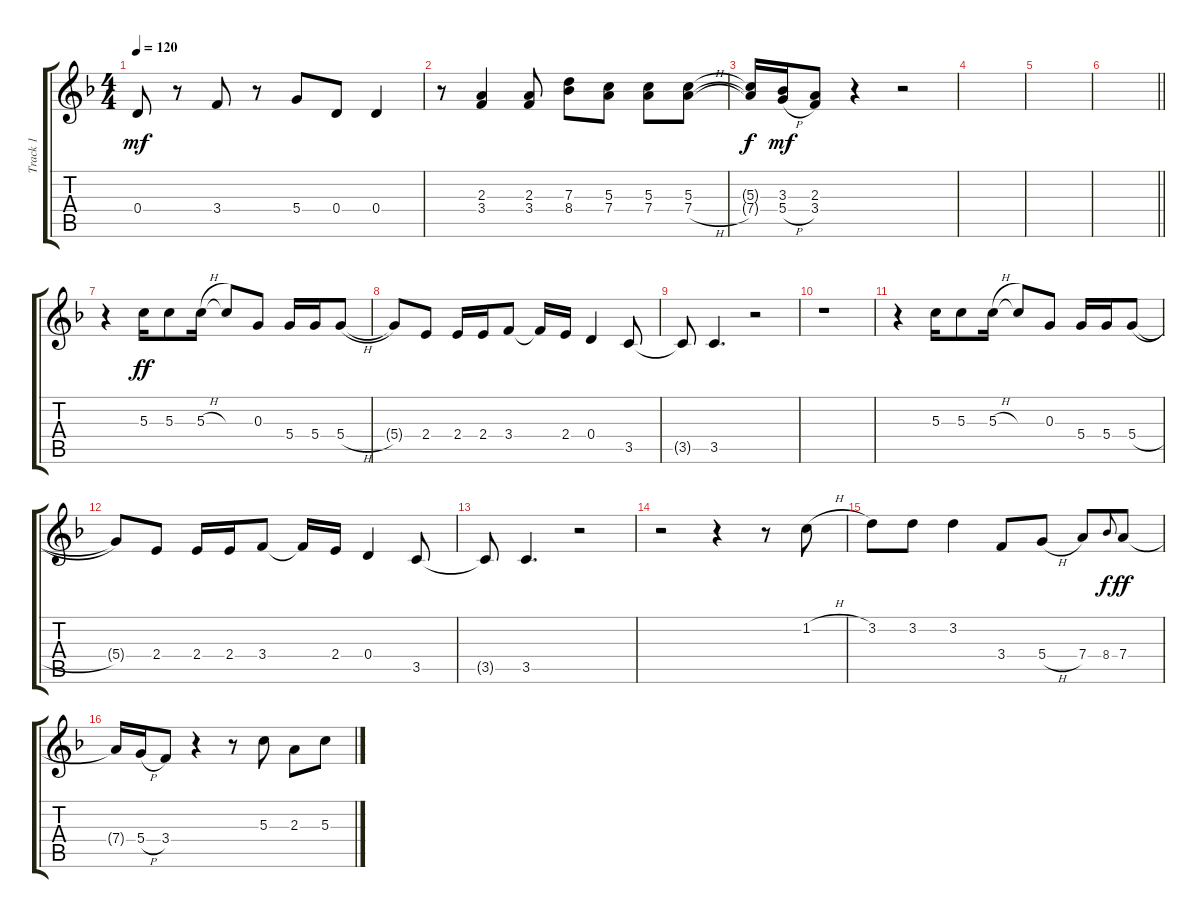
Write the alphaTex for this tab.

\track ("Track 1" "Track 1") {instrument electricguitarjazz}
\staff {score tabs}
\tuning (E4 B3 G3 D3 A2 E2) {hide}
\ts (4 4)
\tempo 120
\clef g2
\ks f
0.4.8{dy mf} r.8 3.4.8 r.8 5.4.8 0.4.8 0.4.4 |
r.8 (2.3 3.4).4 (2.3 3.4).8 (7.3 8.4).8 (5.3 7.4).8 (5.3 7.4).8 (5.3 7.4{h}).8 |
(5.3{t} 7.4{t}).16{dy f} (3.3 5.4{h}).16{dy mf} (2.3 3.4).8 r.4 r.2 |
|
|
\barLineRight lightlight
|
r.4 5.3.16{dy ff} 5.3.8 5.3{h}.16 5.3{t}.8 0.3.8 5.4.16 5.4.16 5.4{h}.8 |
5.4{t}.8 2.4.8 2.4.16 2.4.16 3.4.8 3.4{t}.16 2.4.16 0.4.4 3.5.8 |
3.5{t}.8 3.5.4{d} r.2 |
r.1 |
r.4 5.3.16 5.3.8 5.3{h}.16 5.3{t}.8 0.3.8 5.4.16 5.4.16 5.4{h}.8 |
5.4{t}.8 2.4.8 2.4.16 2.4.16 3.4.8 3.4{t}.16 2.4.16 0.4.4 3.5.8 |
3.5{t}.8 3.5.4{d} r.2 |
r.2 r.4 r.8 1.2{h}.8 |
3.2.8 3.2.8 3.2.4 3.4.8 5.4{h}.8 7.4.8 8.4.8{gr onbeat dy f} 7.4.8{dy ff} |
7.4{t}.16 5.4{h}.16 3.4.8 r.4 r.8 5.3.8 2.3.8 5.3{h}.8
